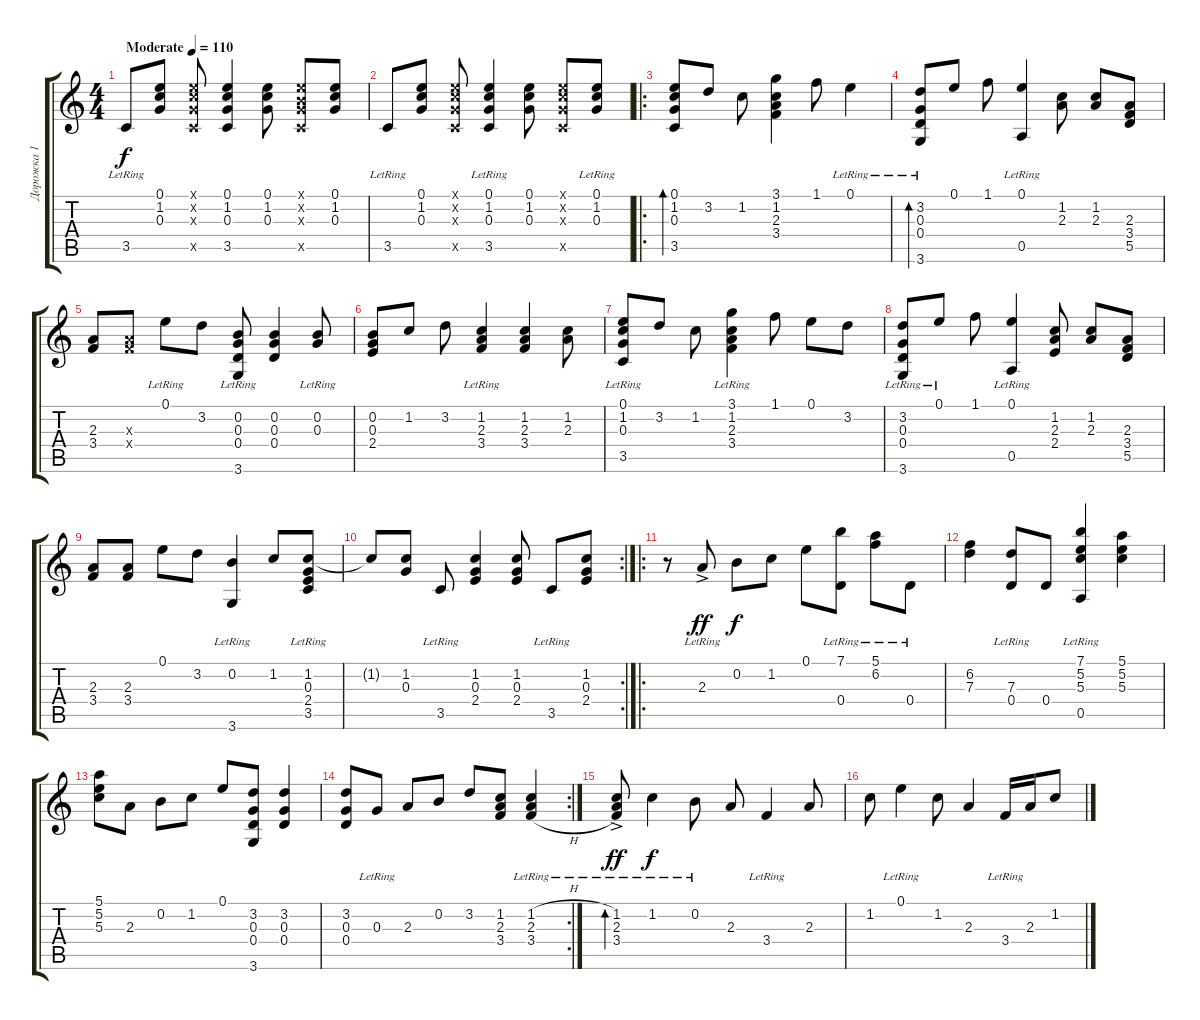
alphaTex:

\track ("Дорожка 1" "Дорожка 1") {instrument acousticguitarsteel}
\staff {score tabs}
\tuning (E4 B3 G3 D3 A2 E2) {hide}
\ts (4 4)
\tempo (110 "Moderate")
\clef g2
\ks c
3.5{lr}.8{dy f instrument acousticguitarsteel} (0.1 1.2 0.3).8 (0.1{x} 1.2{x} 0.3{x} 3.5{x}).8 (0.1 1.2 0.3 3.5).4 (0.1 1.2 0.3).8 (0.1{x} 0.2{x} 0.3{x} 3.5{x}).8 (0.1 1.2 0.3).8 |
3.5{lr}.8 (0.1 1.2 0.3).8 (0.1{x} 1.2{x} 0.3{x} 3.5{x}).8 (0.1 1.2 0.3 3.5{lr}).4 (0.1 1.2 0.3).8 (0.1{x} 1.2{x} 0.3{x} 3.5{x}).8 (0.1{lr} 1.2{lr} 0.3{lr}).8 |
\ro
(0.1 1.2 0.3 3.5).8{bd 60} 3.2.8 1.2.8 (3.1 1.2 2.3 3.4).4 1.1.8 0.1{lr}.4 |
(3.2{lr} 0.3{lr} 0.4{lr} 3.6{lr}).8{bd 120} 0.1.8 1.1.8 (0.1{lr} 0.5{lr}).4 (1.2 2.3).8 (1.2 2.3).8 (2.3 3.4 5.5).8 |
(2.3 3.4).8 (2.3{x} 3.4{x}).8 0.1{lr}.8 3.2.8 (0.2{lr} 0.3{lr} 0.4{lr} 3.6{lr}).8 (0.2 0.3 0.4).4 (0.2{lr} 0.3{lr}).8 |
(0.2 0.3 2.4).8 1.2.8 3.2.8 (1.2{lr} 2.3{lr} 3.4{lr}).4 (1.2 2.3 3.4).4 (1.2 2.3).8 |
(0.1{lr} 1.2{lr} 0.3{lr} 3.5{lr}).8 3.2.8 1.2.8 (3.1{lr} 1.2{lr} 2.3{lr} 3.4{lr}).4 1.1.8 0.1.8 3.2.8 |
(3.2{lr} 0.3{lr} 0.4{lr} 3.6{lr}).8 0.1{lr}.8 1.1.8 (0.1{lr} 0.5{lr}).4 (1.2 2.3 2.4).8 (1.2 2.3).8 (2.3 3.4 5.5).8 |
(2.3 3.4).8 (2.3 3.4).8 0.1.8 3.2.8 (0.2{lr} 3.6{lr}).4 1.2.8 (1.2{lr} 0.3{lr} 2.4{lr} 3.5{lr}).8 |
\rc 2
1.2{t}.8 (1.2 0.3).8 3.5{lr}.8 (1.2 0.3 2.4).4 (1.2 0.3 2.4).8 3.5{lr}.8 (1.2 0.3 2.4).8 |
\ro
r.8 2.3{ac lr}.8{dy ff} 0.2.8{dy f} 1.2.8 0.1.8 (7.1{lr} 0.4{lr}).8 (5.1 6.2{lr}).8 0.4{lr}.8 |
(6.2 7.3).4 (7.3{lr} 0.4{lr}).8 0.4.8 (7.1 5.2 5.3 0.5{lr}).4 (5.1 5.2 5.3).4 |
(5.1 5.2 5.3).8 2.3.8 0.2.8 1.2.8 0.1.8 (3.2 0.3 0.4 3.6).8 (3.2 0.3 0.4).4 |
\rc 2
(3.2 0.3 0.4).8 0.3{lr}.8 2.3.8 0.2.8 3.2.8 (1.2 2.3 3.4).8 (1.2{h lr} 2.3{h lr} 3.4{h lr}).4 |
(1.2{ac lr} 2.3{ac lr} 3.4{ac lr}).8{bd 240 dy ff} 1.2{lr}.4{dy f} 0.2{lr}.8 2.3.8 3.4{lr}.4 2.3.8 |
1.2.8 0.1{lr}.4 1.2.8 2.3.4 3.4{lr}.16 2.3.16 1.2.8
